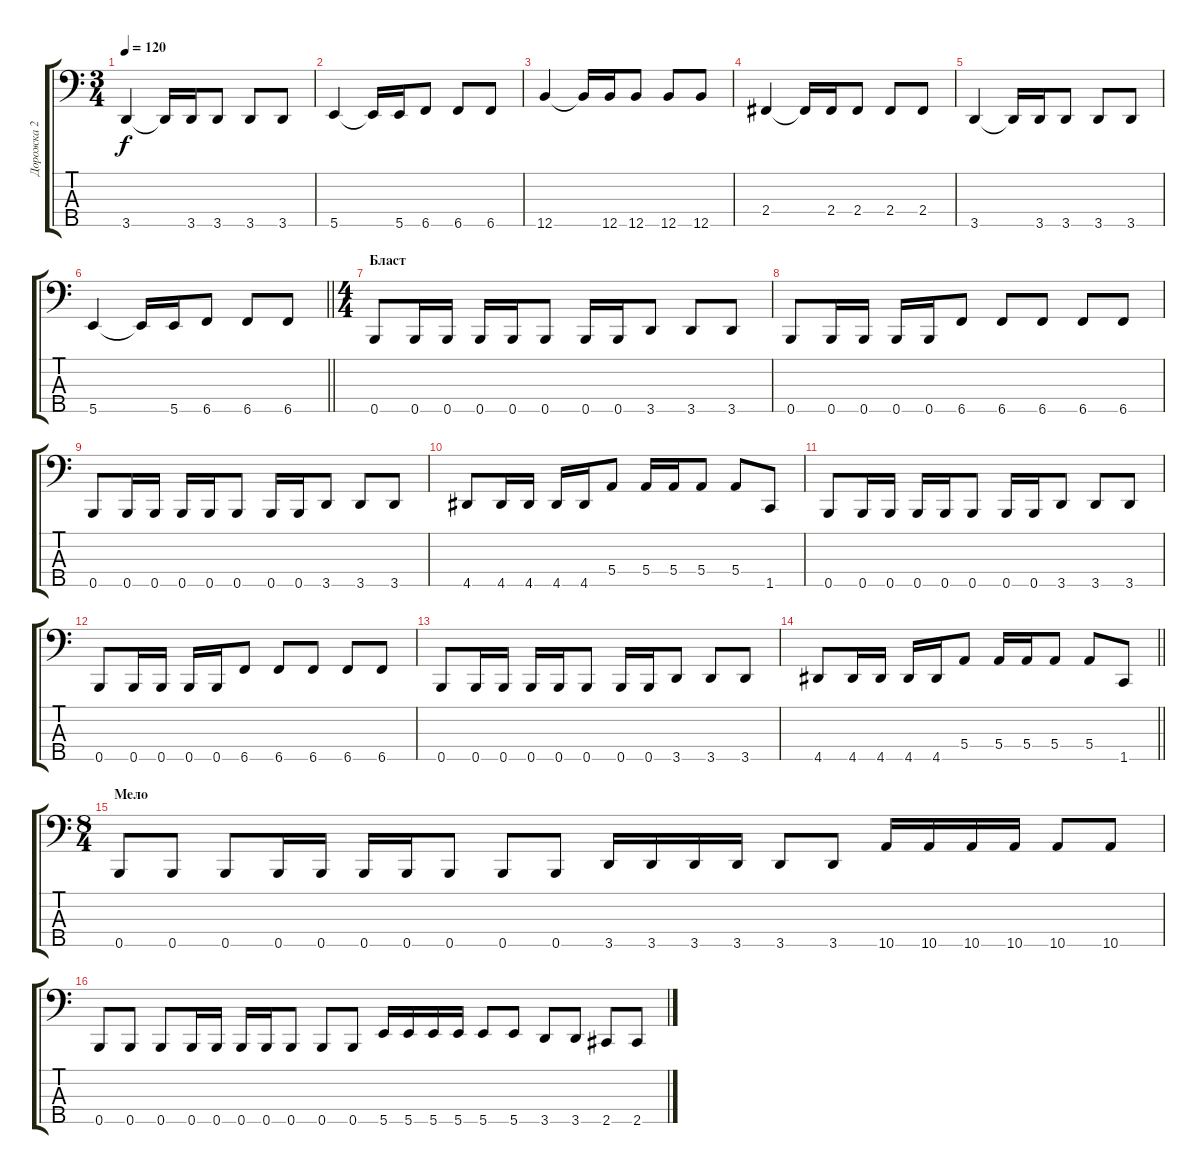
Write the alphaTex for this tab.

\track ("Дорожка 2" "Дорожка 2") {instrument electricbasspick}
\staff {score tabs}
\tuning (G2 D2 A1 E1 B0) {hide}
\ts (3 4)
\tempo 120
\clef f4
\ks c
3.5.4{dy f} 3.5{t}.16 3.5.16 3.5.8 3.5.8 3.5.8 |
5.5.4 5.5{t}.16 5.5.16 6.5.8 6.5.8 6.5.8 |
12.5.4 12.5{t}.16 12.5.16 12.5.8 12.5.8 12.5.8 |
2.4.4 2.4{t}.16 2.4.16 2.4.8 2.4.8 2.4.8 |
3.5.4 3.5{t}.16 3.5.16 3.5.8 3.5.8 3.5.8 |
\barLineRight lightlight
5.5.4 5.5{t}.16 5.5.16 6.5.8 6.5.8 6.5.8 |
\ts (4 4)
\section ("" "Бласт")
0.5.8 0.5.16 0.5.16 0.5.16 0.5.16 0.5.8 0.5.16 0.5.16 3.5.8 3.5.8 3.5.8 |
0.5.8 0.5.16 0.5.16 0.5.16 0.5.16 6.5.8 6.5.8 6.5.8 6.5.8 6.5.8 |
0.5.8 0.5.16 0.5.16 0.5.16 0.5.16 0.5.8 0.5.16 0.5.16 3.5.8 3.5.8 3.5.8 |
4.5.8 4.5.16 4.5.16 4.5.16 4.5.16 5.4.8 5.4.16 5.4.16 5.4.8 5.4.8 1.5.8 |
0.5.8 0.5.16 0.5.16 0.5.16 0.5.16 0.5.8 0.5.16 0.5.16 3.5.8 3.5.8 3.5.8 |
0.5.8 0.5.16 0.5.16 0.5.16 0.5.16 6.5.8 6.5.8 6.5.8 6.5.8 6.5.8 |
0.5.8 0.5.16 0.5.16 0.5.16 0.5.16 0.5.8 0.5.16 0.5.16 3.5.8 3.5.8 3.5.8 |
\barLineRight lightlight
4.5.8 4.5.16 4.5.16 4.5.16 4.5.16 5.4.8 5.4.16 5.4.16 5.4.8 5.4.8 1.5.8 |
\ts (8 4)
\section ("" "Мело")
0.5.8 0.5.8 0.5.8 0.5.16 0.5.16 0.5.16 0.5.16 0.5.8 0.5.8 0.5.8 3.5.16 3.5.16 3.5.16 3.5.16 3.5.8 3.5.8 10.5.16 10.5.16 10.5.16 10.5.16 10.5.8 10.5.8 |
0.5.8 0.5.8 0.5.8 0.5.16 0.5.16 0.5.16 0.5.16 0.5.8 0.5.8 0.5.8 5.5.16 5.5.16 5.5.16 5.5.16 5.5.8 5.5.8 3.5.8 3.5.8 2.5.8 2.5.8
